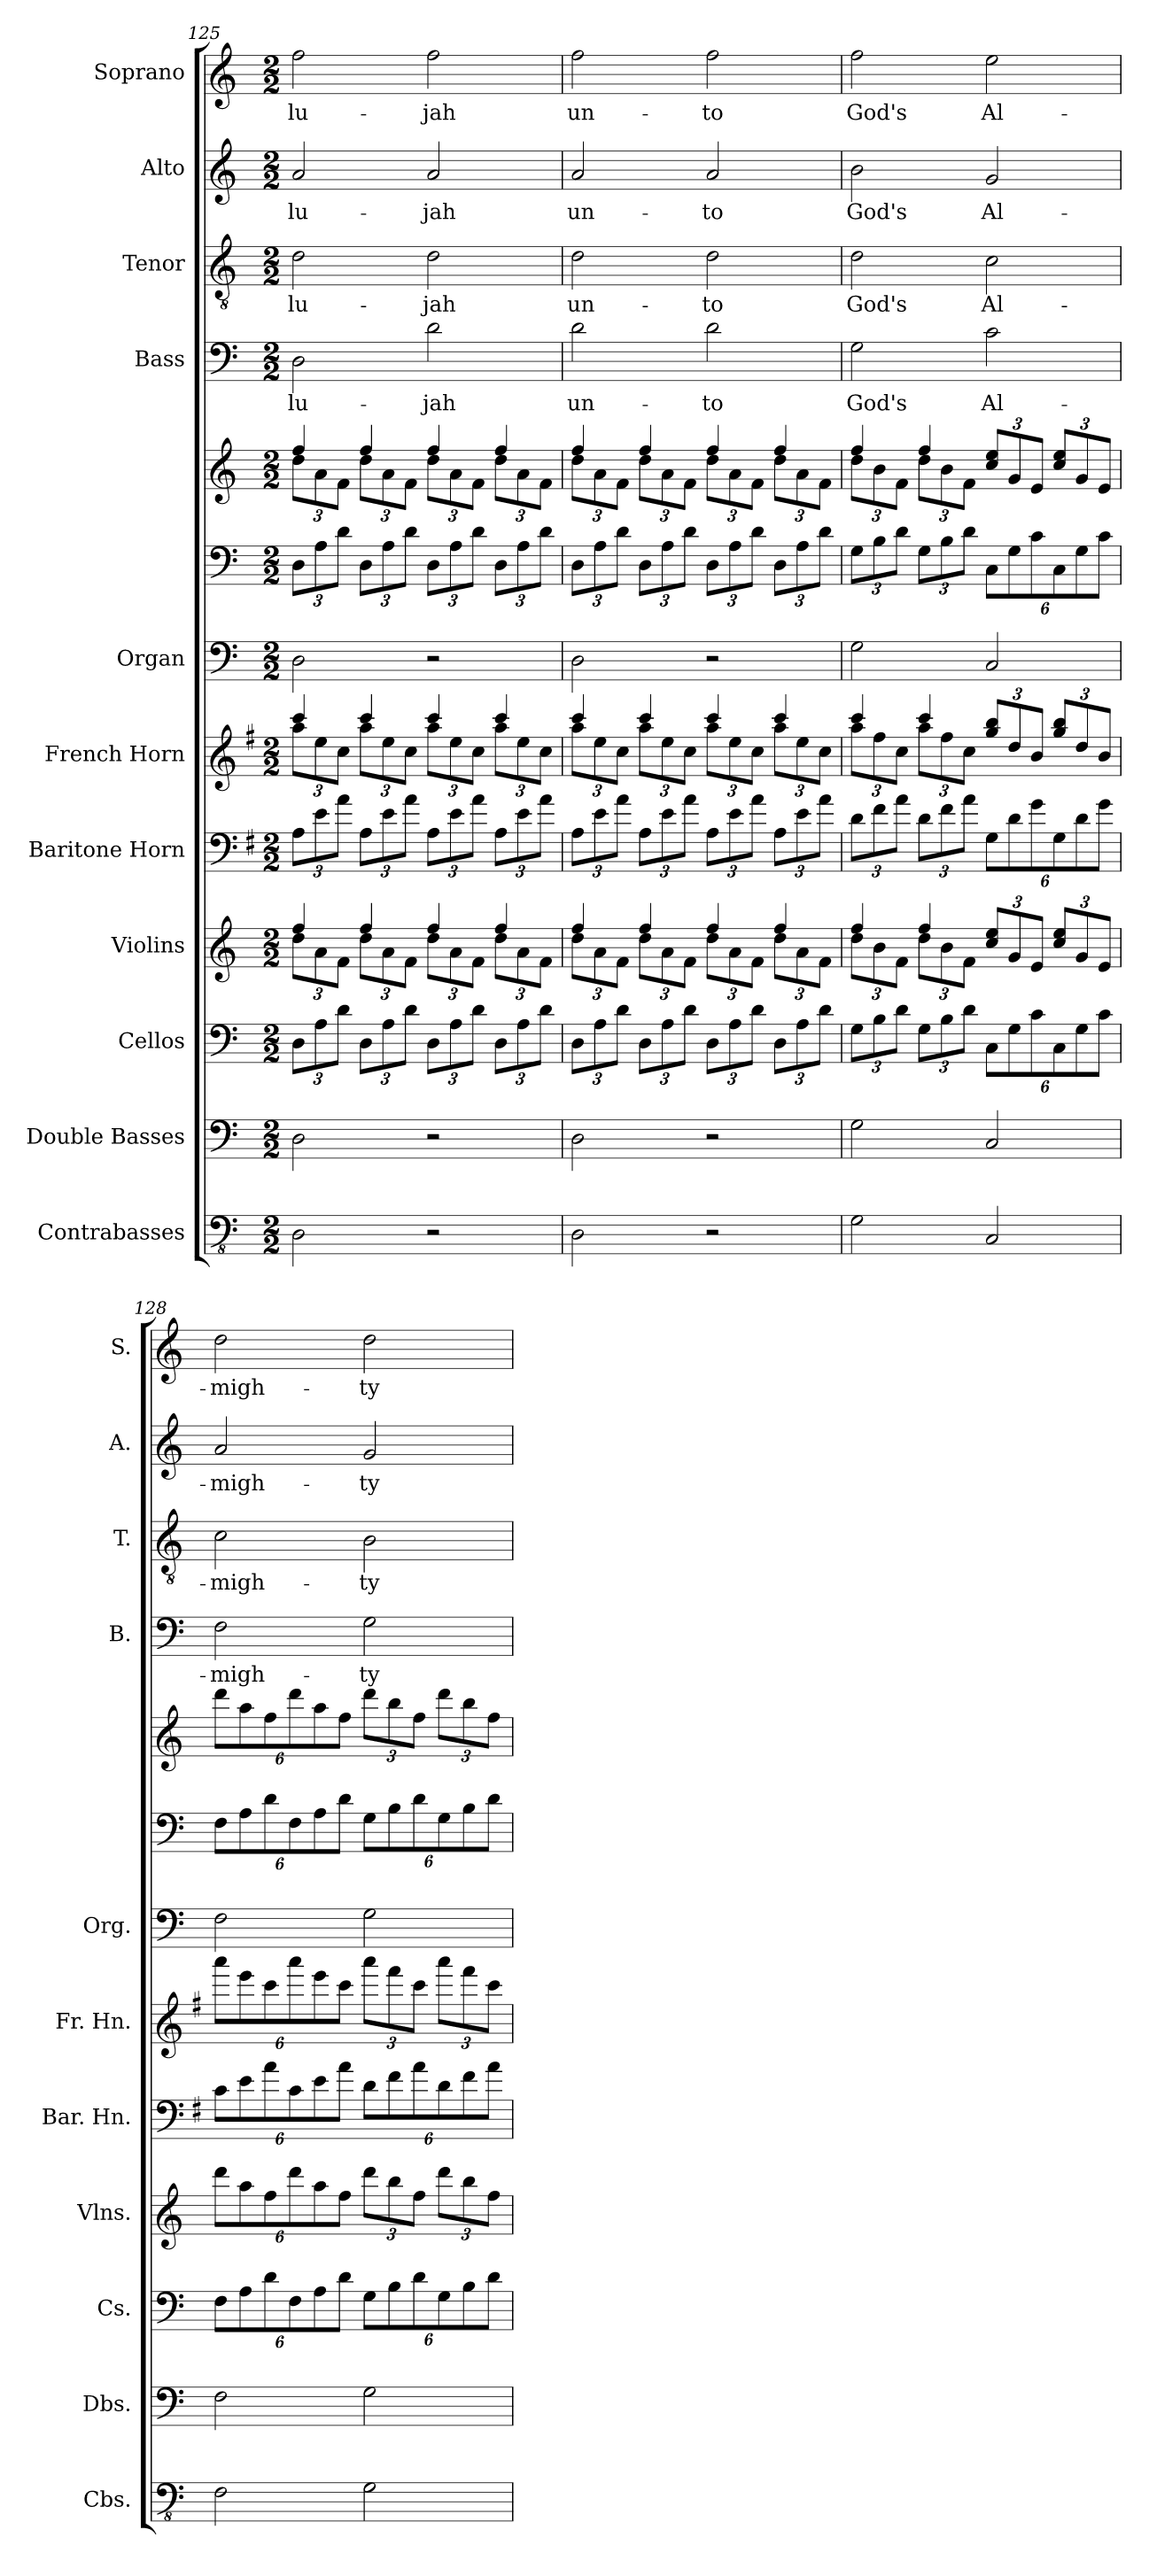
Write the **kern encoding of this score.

**kern	**kern	**kern	**kern	**kern	**kern	**kern	**kern	**kern	**kern	**text	**kern	**text	**kern	**text	**kern	**text
*part11	*part10	*part9	*part8	*part7	*part6	*part5	*part5	*part5	*part4	*part4	*part3	*part3	*part2	*part2	*part1	*part1
*staff13	*staff12	*staff11	*staff10	*staff9	*staff8	*staff7	*staff6	*staff5	*staff4	*staff4	*staff3	*staff3	*staff2	*staff2	*staff1	*staff1
*I"Contrabasses	*I"Double Basses	*I"Cellos	*I"Violins	*I"Baritone Horn	*I"French Horn	*I"Organ	*	*	*I"Bass	*	*I"Tenor	*	*I"Alto	*	*I"Soprano	*
*I'Cbs.	*I'Dbs.	*I'Cs.	*I'Vlns.	*I'Bar. Hn.	*I'Fr. Hn.	*I'Org.	*	*	*I'B.	*	*I'T.	*	*I'A.	*	*I'S.	*
*clefFv4	*clefF4	*clefF4	*clefG2	*clefF4	*clefG2	*clefF4	*clefF4	*clefG2	*clefF4	*	*clefGv2	*	*clefG2	*	*clefG2	*
*	*	*	*	*ITrd4c7	*ITrd4c7	*	*	*	*	*	*	*	*	*	*	*
*k[]	*k[]	*k[]	*k[]	*k[]	*k[]	*k[]	*k[]	*k[]	*k[]	*	*k[]	*	*k[]	*	*k[]	*
*C:	*C:	*C:	*C:	*C:	*C:	*C:	*C:	*C:	*C:	*	*C:	*	*C:	*	*C:	*
*M2/2	*M2/2	*M2/2	*M2/2	*M2/2	*M2/2	*M2/2	*M2/2	*M2/2	*M2/2	*	*M2/2	*	*M2/2	*	*M2/2	*
=125	=125	=125	=125	=125	=125	=125	=125	=125	=125	=125	=125	=125	=125	=125	=125	=125
*	*	*	*^	*	*^	*	*	*^	*	*	*	*	*	*	*	*
*	*	*Xbrackettup	*	*Xbrackettup	*Xbrackettup	*	*Xbrackettup	*	*Xbrackettup	*	*Xbrackettup	*	*	*	*	*	*	*	*
2DD\	2D\	12D\L	4ff/	12dd\L	12D\L	4ff/	12dd\L	2D\	12D\L	4ff/	12dd\L	2D\	-lu-	2d\	-lu-	2a/	-lu-	2ff\	-lu-
.	.	12A\	.	12a\	12A\	.	12a\	.	12A\	.	12a\	.	.	.	.	.	.	.	.
.	.	12d\J	.	12f\J	12d\J	.	12f\J	.	12d\J	.	12f\J	.	.	.	.	.	.	.	.
.	.	12D\L	4ff/	12dd\L	12D\L	4ff/	12dd\L	.	12D\L	4ff/	12dd\L	.	.	.	.	.	.	.	.
.	.	12A\	.	12a\	12A\	.	12a\	.	12A\	.	12a\	.	.	.	.	.	.	.	.
.	.	12d\J	.	12f\J	12d\J	.	12f\J	.	12d\J	.	12f\J	.	.	.	.	.	.	.	.
2r	2r	12D\L	4ff/	12dd\L	12D\L	4ff/	12dd\L	2r	12D\L	4ff/	12dd\L	2d\	-jah	2d\	-jah	2a/	-jah	2ff\	-jah
.	.	12A\	.	12a\	12A\	.	12a\	.	12A\	.	12a\	.	.	.	.	.	.	.	.
.	.	12d\J	.	12f\J	12d\J	.	12f\J	.	12d\J	.	12f\J	.	.	.	.	.	.	.	.
.	.	12D\L	4ff/	12dd\L	12D\L	4ff/	12dd\L	.	12D\L	4ff/	12dd\L	.	.	.	.	.	.	.	.
.	.	12A\	.	12a\	12A\	.	12a\	.	12A\	.	12a\	.	.	.	.	.	.	.	.
.	.	12d\J	.	12f\J	12d\J	.	12f\J	.	12d\J	.	12f\J	.	.	.	.	.	.	.	.
=126	=126	=126	=126	=126	=126	=126	=126	=126	=126	=126	=126	=126	=126	=126	=126	=126	=126	=126	=126
2DD\	2D\	12D\L	4ff/	12dd\L	12D\L	4ff/	12dd\L	2D\	12D\L	4ff/	12dd\L	2d\	un-	2d\	un-	2a/	un-	2ff\	un-
.	.	12A\	.	12a\	12A\	.	12a\	.	12A\	.	12a\	.	.	.	.	.	.	.	.
.	.	12d\J	.	12f\J	12d\J	.	12f\J	.	12d\J	.	12f\J	.	.	.	.	.	.	.	.
.	.	12D\L	4ff/	12dd\L	12D\L	4ff/	12dd\L	.	12D\L	4ff/	12dd\L	.	.	.	.	.	.	.	.
.	.	12A\	.	12a\	12A\	.	12a\	.	12A\	.	12a\	.	.	.	.	.	.	.	.
.	.	12d\J	.	12f\J	12d\J	.	12f\J	.	12d\J	.	12f\J	.	.	.	.	.	.	.	.
2r	2r	12D\L	4ff/	12dd\L	12D\L	4ff/	12dd\L	2r	12D\L	4ff/	12dd\L	2d\	-to	2d\	-to	2a/	-to	2ff\	-to
.	.	12A\	.	12a\	12A\	.	12a\	.	12A\	.	12a\	.	.	.	.	.	.	.	.
.	.	12d\J	.	12f\J	12d\J	.	12f\J	.	12d\J	.	12f\J	.	.	.	.	.	.	.	.
.	.	12D\L	4ff/	12dd\L	12D\L	4ff/	12dd\L	.	12D\L	4ff/	12dd\L	.	.	.	.	.	.	.	.
.	.	12A\	.	12a\	12A\	.	12a\	.	12A\	.	12a\	.	.	.	.	.	.	.	.
.	.	12d\J	.	12f\J	12d\J	.	12f\J	.	12d\J	.	12f\J	.	.	.	.	.	.	.	.
=127	=127	=127	=127	=127	=127	=127	=127	=127	=127	=127	=127	=127	=127	=127	=127	=127	=127	=127	=127
2GG\	2G\	12G\L	4ff/	12dd\L	12G\L	4ff/	12dd\L	2G\	12G\L	4ff/	12dd\L	2G\	God's	2d\	God's	2b\	God's	2ff\	God's
.	.	12B\	.	12b\	12B\	.	12b\	.	12B\	.	12b\	.	.	.	.	.	.	.	.
.	.	12d\J	.	12f\J	12d\J	.	12f\J	.	12d\J	.	12f\J	.	.	.	.	.	.	.	.
.	.	12G\L	4ff/	12dd\L	12G\L	4ff/	12dd\L	.	12G\L	4ff/	12dd\L	.	.	.	.	.	.	.	.
.	.	12B\	.	12b\	12B\	.	12b\	.	12B\	.	12b\	.	.	.	.	.	.	.	.
.	.	12d\J	.	12f\J	12d\J	.	12f\J	.	12d\J	.	12f\J	.	.	.	.	.	.	.	.
2CC/	2C/	12C\L	12cc/ 12ee/L	2ryy	12C\L	12cc/ 12ee/L	2ryy	2C/	12C\L	12cc/ 12ee/L	2ryy	2c\	Al-	2c\	Al-	2g/	Al-	2ee\	Al-
.	.	12G\	12g/	.	12G\	12g/	.	.	12G\	12g/	.	.	.	.	.	.	.	.	.
.	.	12c\	12e/J	.	12c\	12e/J	.	.	12c\	12e/J	.	.	.	.	.	.	.	.	.
.	.	12C\	12cc/ 12ee/L	.	12C\	12cc/ 12ee/L	.	.	12C\	12cc/ 12ee/L	.	.	.	.	.	.	.	.	.
.	.	12G\	12g/	.	12G\	12g/	.	.	12G\	12g/	.	.	.	.	.	.	.	.	.
.	.	12c\J	12e/J	.	12c\J	12e/J	.	.	12c\J	12e/J	.	.	.	.	.	.	.	.	.
*	*	*	*v	*v	*	*v	*v	*	*	*v	*v	*	*	*	*	*	*	*	*
!!LO:PB:g=z
=128	=128	=128	=128	=128	=128	=128	=128	=128	=128	=128	=128	=128	=128	=128	=128	=128
2FF\	2F\	12F\L	12ddd\L	12F\L	12ddd\L	2F\	12F\L	12ddd\L	2F\	-migh-	2c\	-migh-	2a/	-migh-	2dd\	-migh-
.	.	12A\	12aa\	12A\	12aa\	.	12A\	12aa\	.	.	.	.	.	.	.	.
.	.	12d\	12ff\	12d\	12ff\	.	12d\	12ff\	.	.	.	.	.	.	.	.
.	.	12F\	12ddd\	12F\	12ddd\	.	12F\	12ddd\	.	.	.	.	.	.	.	.
.	.	12A\	12aa\	12A\	12aa\	.	12A\	12aa\	.	.	.	.	.	.	.	.
.	.	12d\J	12ff\J	12d\J	12ff\J	.	12d\J	12ff\J	.	.	.	.	.	.	.	.
2GG\	2G\	12G\L	12ddd\L	12G\L	12ddd\L	2G\	12G\L	12ddd\L	2G\	-ty	2B\	-ty	2g/	-ty	2dd\	-ty
.	.	12B\	12bb\	12B\	12bb\	.	12B\	12bb\	.	.	.	.	.	.	.	.
.	.	12d\	12ff\J	12d\	12ff\J	.	12d\	12ff\J	.	.	.	.	.	.	.	.
.	.	12G\	12ddd\L	12G\	12ddd\L	.	12G\	12ddd\L	.	.	.	.	.	.	.	.
.	.	12B\	12bb\	12B\	12bb\	.	12B\	12bb\	.	.	.	.	.	.	.	.
.	.	12d\J	12ff\J	12d\J	12ff\J	.	12d\J	12ff\J	.	.	.	.	.	.	.	.
=	=	=	=	=	=	=	=	=	=	=	=	=	=	=	=	=
*-	*-	*-	*-	*-	*-	*-	*-	*-	*-	*-	*-	*-	*-	*-	*-	*-
